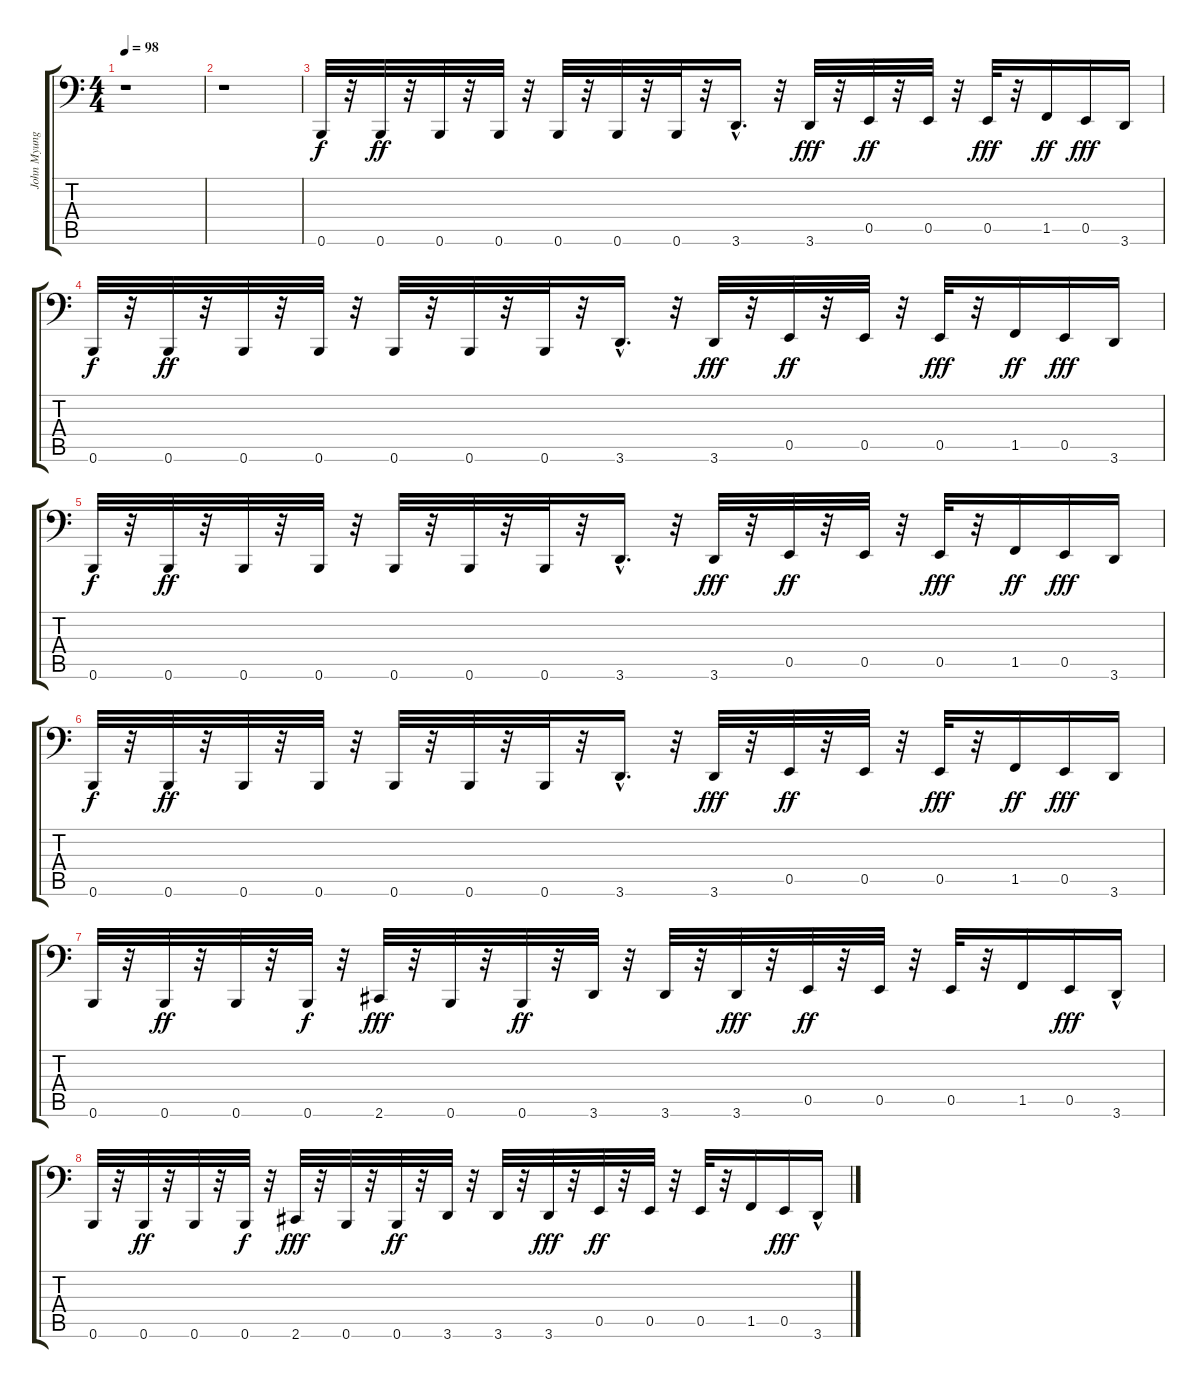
\track ("John Myung" "John Myung") {instrument electricbassfinger}
\staff {score tabs}
\tuning (C3 G2 D2 A1 E1 B0) {hide}
\ts (4 4)
\tempo 98
\clef f4
\ks c
r.1{dy f instrument electricbassfinger} |
r.1 |
0.6.32 r.32 0.6.32{dy ff} r.32 0.6.32 r.32 0.6.32 r.32 0.6.32 r.32 0.6.32 r.32 0.6.32 r.32 3.6{hac}.16{d} r.32 3.6.32{dy fff} r.32 0.5.32{dy ff} r.32 0.5.32 r.32 0.5.32{dy fff} r.32 1.5.16{dy ff} 0.5.16{dy fff} 3.6.16 |
0.6.32{dy f} r.32 0.6.32{dy ff} r.32 0.6.32 r.32 0.6.32 r.32 0.6.32 r.32 0.6.32 r.32 0.6.32 r.32 3.6{hac}.16{d} r.32 3.6.32{dy fff} r.32 0.5.32{dy ff} r.32 0.5.32 r.32 0.5.32{dy fff} r.32 1.5.16{dy ff} 0.5.16{dy fff} 3.6.16 |
0.6.32{dy f} r.32 0.6.32{dy ff} r.32 0.6.32 r.32 0.6.32 r.32 0.6.32 r.32 0.6.32 r.32 0.6.32 r.32 3.6{hac}.16{d} r.32 3.6.32{dy fff} r.32 0.5.32{dy ff} r.32 0.5.32 r.32 0.5.32{dy fff} r.32 1.5.16{dy ff} 0.5.16{dy fff} 3.6.16 |
0.6.32{dy f} r.32 0.6.32{dy ff} r.32 0.6.32 r.32 0.6.32 r.32 0.6.32 r.32 0.6.32 r.32 0.6.32 r.32 3.6{hac}.16{d} r.32 3.6.32{dy fff} r.32 0.5.32{dy ff} r.32 0.5.32 r.32 0.5.32{dy fff} r.32 1.5.16{dy ff} 0.5.16{dy fff} 3.6.16 |
0.6.32 r.32 0.6.32{dy ff} r.32 0.6.32 r.32 0.6.32{dy f} r.32 2.6.32{dy fff} r.32 0.6.32 r.32 0.6.32{dy ff} r.32 3.6.32 r.32 3.6.32 r.32 3.6.32{dy fff} r.32 0.5.32{dy ff} r.32 0.5.32 r.32 0.5.32 r.32 1.5.16 0.5.16{dy fff} 3.6{hac}.16 |
0.6.32 r.32 0.6.32{dy ff} r.32 0.6.32 r.32 0.6.32{dy f} r.32 2.6.32{dy fff} r.32 0.6.32 r.32 0.6.32{dy ff} r.32 3.6.32 r.32 3.6.32 r.32 3.6.32{dy fff} r.32 0.5.32{dy ff} r.32 0.5.32 r.32 0.5.32 r.32 1.5.16 0.5.16{dy fff} 3.6{hac}.16
